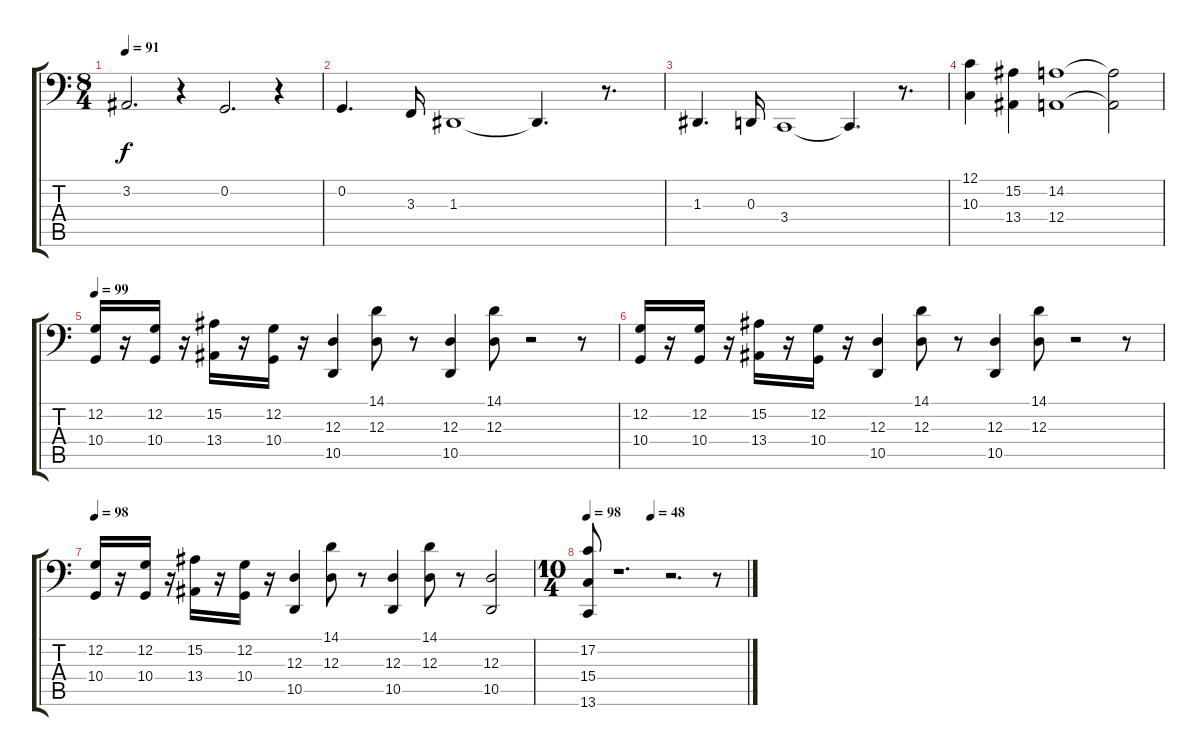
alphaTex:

\track "" {instrument stringensemble1}
\staff {score tabs}
\tuning (C3 G2 D2 A1 E1 B0) {hide}
\ts (8 4)
\tempo 91
\clef f4
\ks c
3.2.2{d dy f} r.4 0.2.2{d} r.4 |
0.2.4{d} 3.3.16 1.3.1 1.3{t}.4{d} r.8{d} |
1.3.4{d} 0.3.16 3.4.1 3.4{t}.4{d} r.8{d} |
(12.1 10.3).4 (15.2 13.4).4 (14.2 12.4).1 (14.2{t} 12.4{t}).2 |
\tempo 99
(12.2 10.4).16 r.16 (12.2 10.4).16 r.16 (15.2 13.4).16 r.16 (12.2 10.4).16 r.16 (12.3 10.5).4 (14.1 12.3).8 r.8 (12.3 10.5).4 (14.1 12.3).8 r.2 r.8 |
(12.2 10.4).16 r.16 (12.2 10.4).16 r.16 (15.2 13.4).16 r.16 (12.2 10.4).16 r.16 (12.3 10.5).4 (14.1 12.3).8 r.8 (12.3 10.5).4 (14.1 12.3).8 r.2 r.8 |
\tempo 98
(12.2 10.4).16 r.16 (12.2 10.4).16 r.16 (15.2 13.4).16 r.16 (12.2 10.4).16 r.16 (12.3 10.5).4 (14.1 12.3).8 r.8 (12.3 10.5).4 (14.1 12.3).8 r.8 (12.3 10.5).2 |
\ts (10 4)
\tempo 98
\tempo (48 0.4)
(17.2 15.4 13.6).8 r.1{d} r.2{d} r.8
